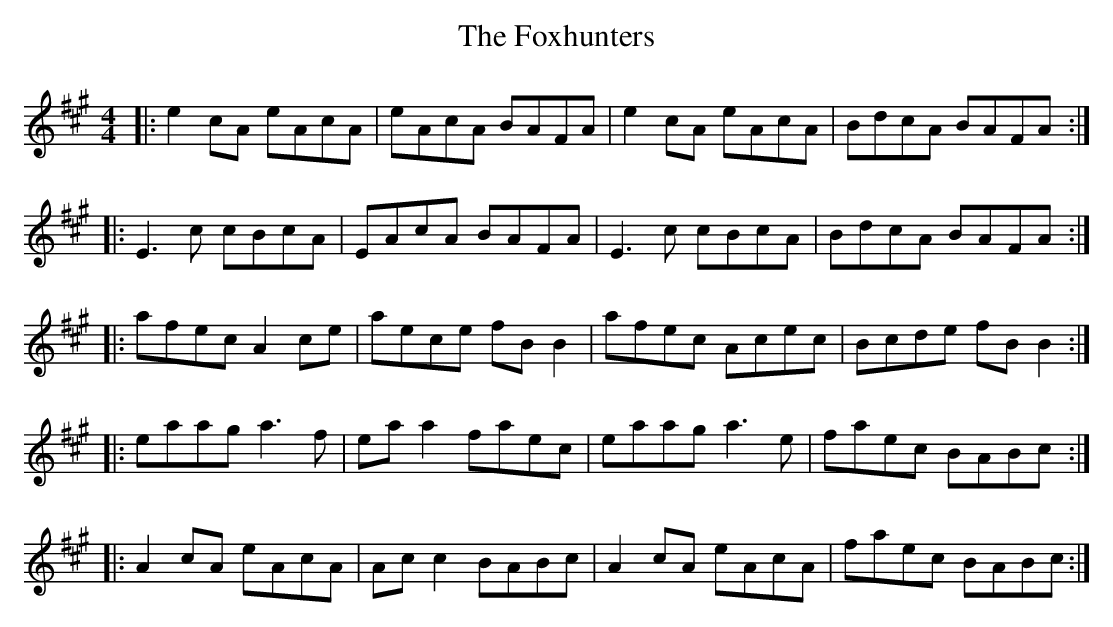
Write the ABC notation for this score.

X:1
T: The Foxhunters
M: 4/4
L: 1/8
K: Amaj
|:e2 cA eAcA|eAcA BAFA|e2 cA eAcA|BdcA BAFA:|
|:E3c cBcA|EAcA BAFA|E3c cBcA|BdcA BAFA:|
|:afec A2 ce|aece fB B2|afec Acec|Bcde fB B2:|
|:eaag a3f|ea a2 faec|eaag a3e|faec BABc:|
|:A2 cA eAcA|Ac c2 BABc|A2 cA eAcA|faec BABc:|
